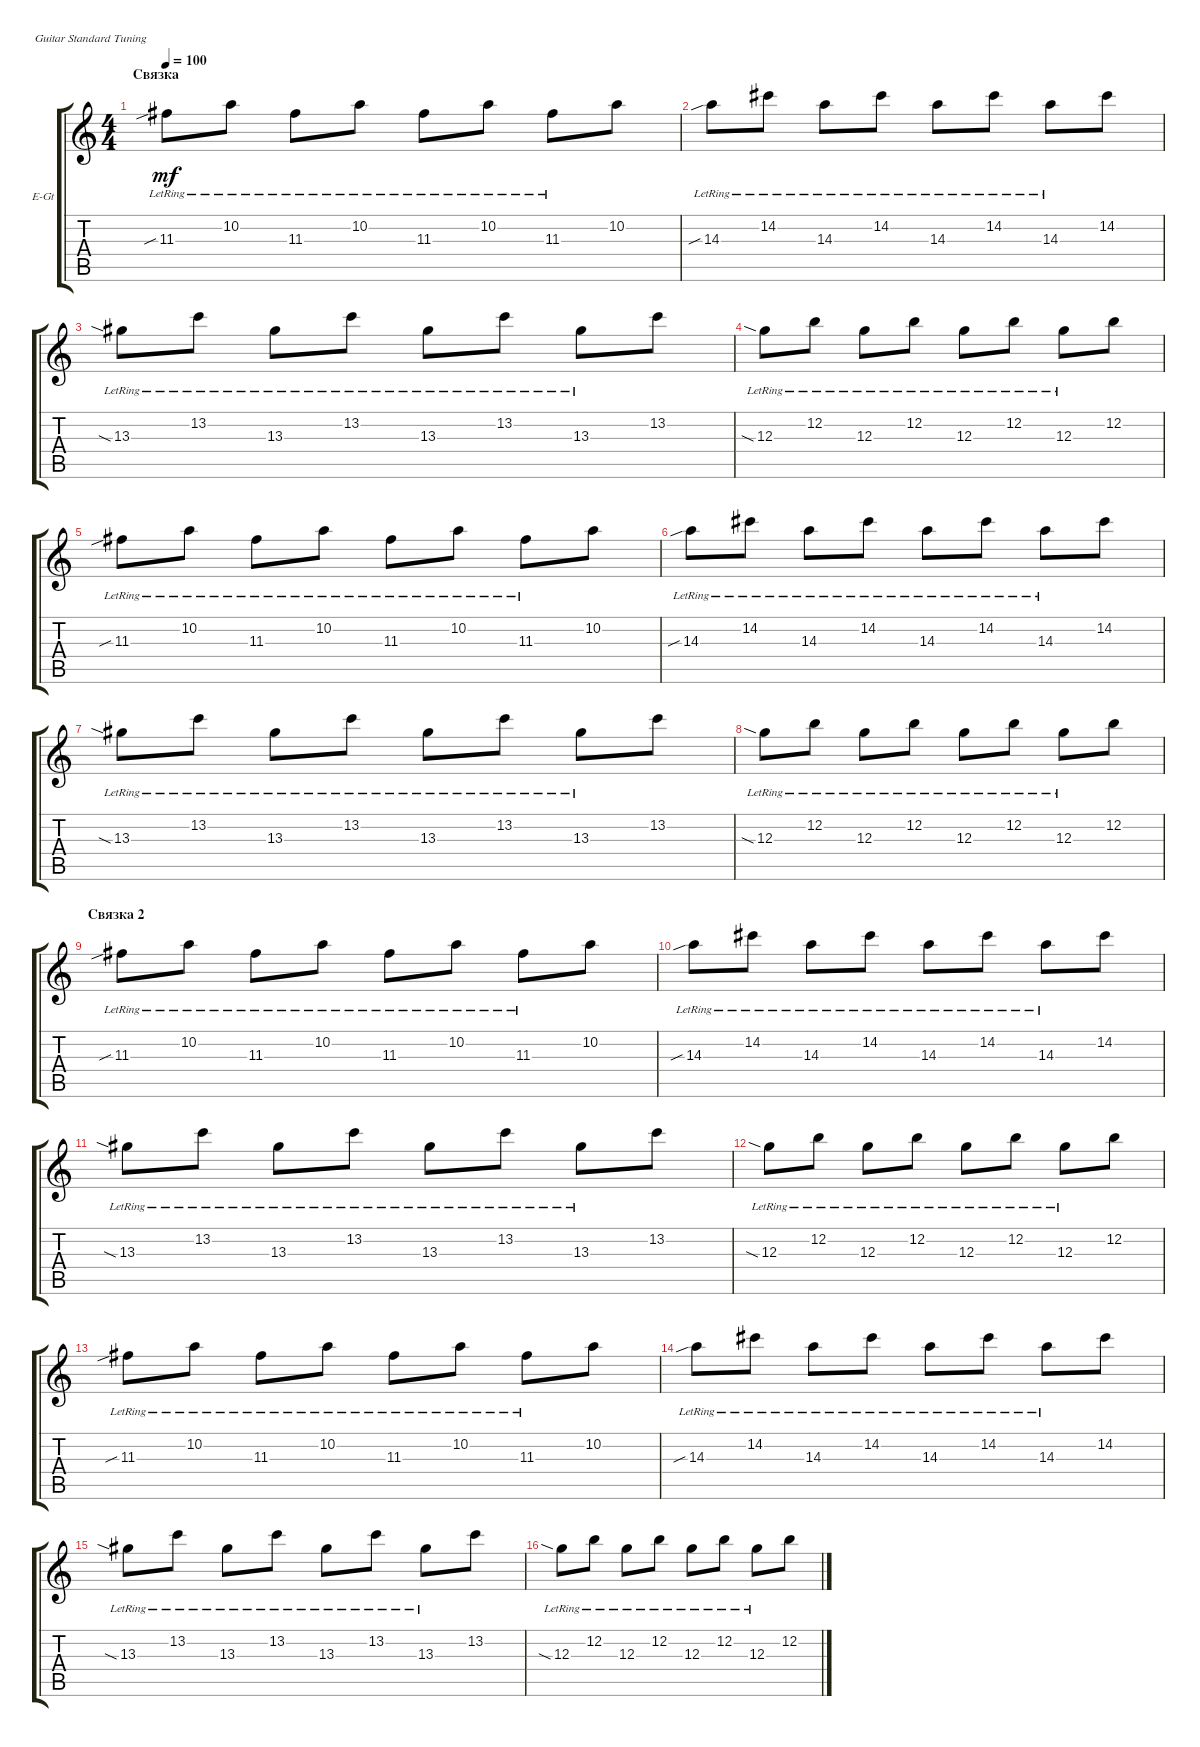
\defaultSystemsLayout 4
\bracketExtendMode groupsimilarinstruments
\firstSystemTrackNameOrientation horizontal
\otherSystemsTrackNameOrientation horizontal
\track ("Solo Guitar" "E-Gt") {instrument electricguitarclean}
\staff {score tabs}
\tuning (E4 B3 G3 D3 A2 E2)
\ts (4 4)
\section ("" "Связка")
\tempo 100
\clef g2
\scale
1.03909
\ks c
11.3{sib lr}.8{dy mf} 10.2{lr}.8 11.3{lr}.8 10.2{lr}.8 11.3{lr}.8 10.2{lr}.8 11.3{lr}.8 10.2.8 |
\scale
0.960908 14.3{sib lr}.8 14.2{lr}.8 14.3{lr}.8 14.2{lr}.8 14.3{lr}.8 14.2{lr}.8 14.3{lr}.8 14.2.8 |
\scale
1.03909 13.3{sia lr}.8 13.2{lr}.8 13.3{lr}.8 13.2{lr}.8 13.3{lr}.8 13.2{lr}.8 13.3{lr}.8 13.2.8 |
\scale
0.960908 12.3{sia lr}.8 12.2{lr}.8 12.3{lr}.8 12.2{lr}.8 12.3{lr}.8 12.2{lr}.8 12.3{lr}.8 12.2.8 |
\scale
1.03909 11.3{sib lr}.8 10.2{lr}.8 11.3{lr}.8 10.2{lr}.8 11.3{lr}.8 10.2{lr}.8 11.3{lr}.8 10.2.8 |
\scale
0.960908 14.3{sib lr}.8 14.2{lr}.8 14.3{lr}.8 14.2{lr}.8 14.3{lr}.8 14.2{lr}.8 14.3{lr}.8 14.2.8 |
\scale
1.03909 13.3{sia lr}.8 13.2{lr}.8 13.3{lr}.8 13.2{lr}.8 13.3{lr}.8 13.2{lr}.8 13.3{lr}.8 13.2.8 |
\scale
0.960908 12.3{sia lr}.8 12.2{lr}.8 12.3{lr}.8 12.2{lr}.8 12.3{lr}.8 12.2{lr}.8 12.3{lr}.8 12.2.8 |
\section ("" "Связка 2")
\scale
1.03909 11.3{sib lr}.8 10.2{lr}.8 11.3{lr}.8 10.2{lr}.8 11.3{lr}.8 10.2{lr}.8 11.3{lr}.8 10.2.8 |
\scale
0.960908 14.3{sib lr}.8 14.2{lr}.8 14.3{lr}.8 14.2{lr}.8 14.3{lr}.8 14.2{lr}.8 14.3{lr}.8 14.2.8 |
\scale
1.03909 13.3{sia lr}.8 13.2{lr}.8 13.3{lr}.8 13.2{lr}.8 13.3{lr}.8 13.2{lr}.8 13.3{lr}.8 13.2.8 |
\scale
0.960908 12.3{sia lr}.8 12.2{lr}.8 12.3{lr}.8 12.2{lr}.8 12.3{lr}.8 12.2{lr}.8 12.3{lr}.8 12.2.8 |
\scale
1.03909 11.3{sib lr}.8 10.2{lr}.8 11.3{lr}.8 10.2{lr}.8 11.3{lr}.8 10.2{lr}.8 11.3{lr}.8 10.2.8 |
\scale
0.960908 14.3{sib lr}.8 14.2{lr}.8 14.3{lr}.8 14.2{lr}.8 14.3{lr}.8 14.2{lr}.8 14.3{lr}.8 14.2.8 |
\scale
1.03909 13.3{sia lr}.8 13.2{lr}.8 13.3{lr}.8 13.2{lr}.8 13.3{lr}.8 13.2{lr}.8 13.3{lr}.8 13.2.8 |
\scale
0.960908 12.3{sia lr}.8 12.2{lr}.8 12.3{lr}.8 12.2{lr}.8 12.3{lr}.8 12.2{lr}.8 12.3{lr}.8 12.2.8
